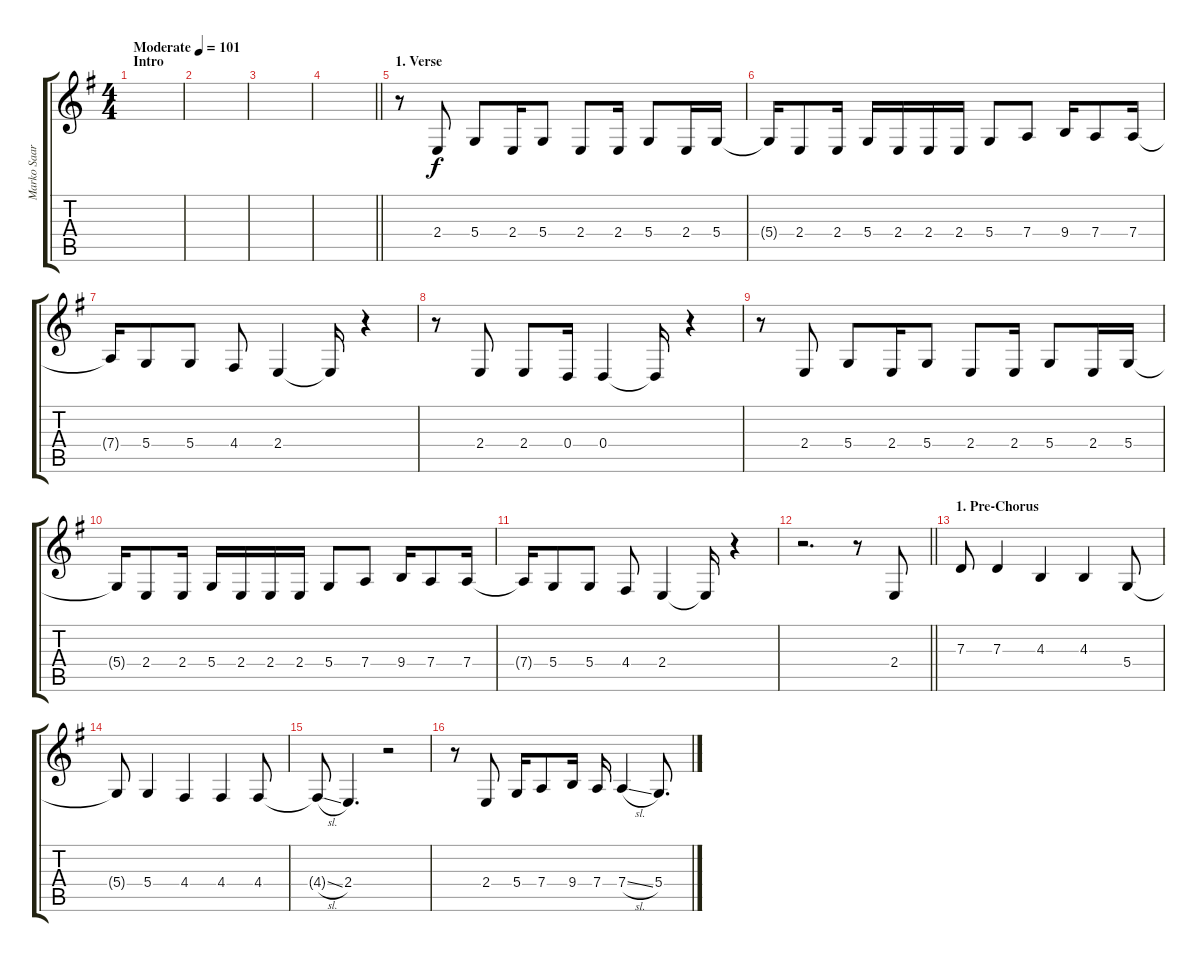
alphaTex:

\track ("Marko Saaresto" "Marko Saar") {instrument tenorsax}
\staff {score tabs}
\tuning (E4 B3 G3 D3 A2 E2) {hide}
\ts (4 4)
\section ("" "Intro")
\tempo (101 "Moderate")
\clef g2
\ks eminor
|
|
|
\barLineRight lightlight
|
\section ("" "1. Verse")
r.8 2.4.8 5.4.8 2.4.16 5.4.8 2.4.8 2.4.16 5.4.8 2.4.16 5.4.16 |
5.4{t}.16 2.4.8 2.4.16 5.4.16 2.4.16 2.4.16 2.4.16 5.4.8 7.4.8 9.4.16 7.4.8 7.4.16 |
7.4{t}.16 5.4.8 5.4.8 4.4.8 2.4.4 2.4{t}.16 r.4 |
r.8 2.4.8 2.4.8 0.4.16 0.4.4 0.4{t}.16 r.4 |
r.8 2.4.8 5.4.8 2.4.16 5.4.8 2.4.8 2.4.16 5.4.8 2.4.16 5.4.16 |
5.4{t}.16 2.4.8 2.4.16 5.4.16 2.4.16 2.4.16 2.4.16 5.4.8 7.4.8 9.4.16 7.4.8 7.4.16 |
7.4{t}.16 5.4.8 5.4.8 4.4.8 2.4.4 2.4{t}.16 r.4 |
\barLineRight lightlight
r.2{d} r.8 2.4.8 |
\section ("" "1. Pre-Chorus")
7.3.8 7.3.4 4.3.4 4.3.4 5.4.8 |
5.4{t}.8 5.4.4 4.4.4 4.4.4 4.4.8 |
4.4{sl t}.8 2.4.4{d} r.2 |
r.8 2.4.8 5.4.16 7.4.8 9.4.16 7.4.16 7.4{sl}.4 5.4.8{d}
